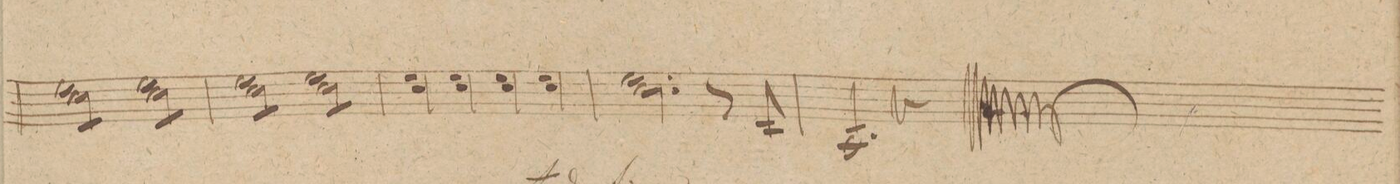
**kern	**dynam
*I"Violino IIdo	*
*clefG2	*
*k[f#c#g#]	*
*met(c)	*
*M4/4	*
*tremolo	*
8eeL 8cc#\	.
8ee 8cc#\	.
8ee 8cc#\	.
8eeJ 8cc#\	.
8eeL 8cc#\	.
8ee 8cc#\	.
8ee 8cc#\	.
8eeJ 8cc#\	.
=89	=89
8eeL 8cc#\	.
8ee 8cc#\	.
8ee 8cc#\	.
8eeJ 8cc#\	.
8eeL 8cc#\	.
8ee 8cc#\	.
8ee 8cc#\	.
8eeJ 8cc#\	.
*Xtremolo	*
=90	=90
4ee 4cc#\	.
4ee 4cc#\	.
4ee 4cc#\	.
4ee 4cc#\	.
=91	=91
2.ee 2.cc#\	.
8r	.
8A/	.
=92	=92
2.A/	.
4r	.
==	==
*-	*-
